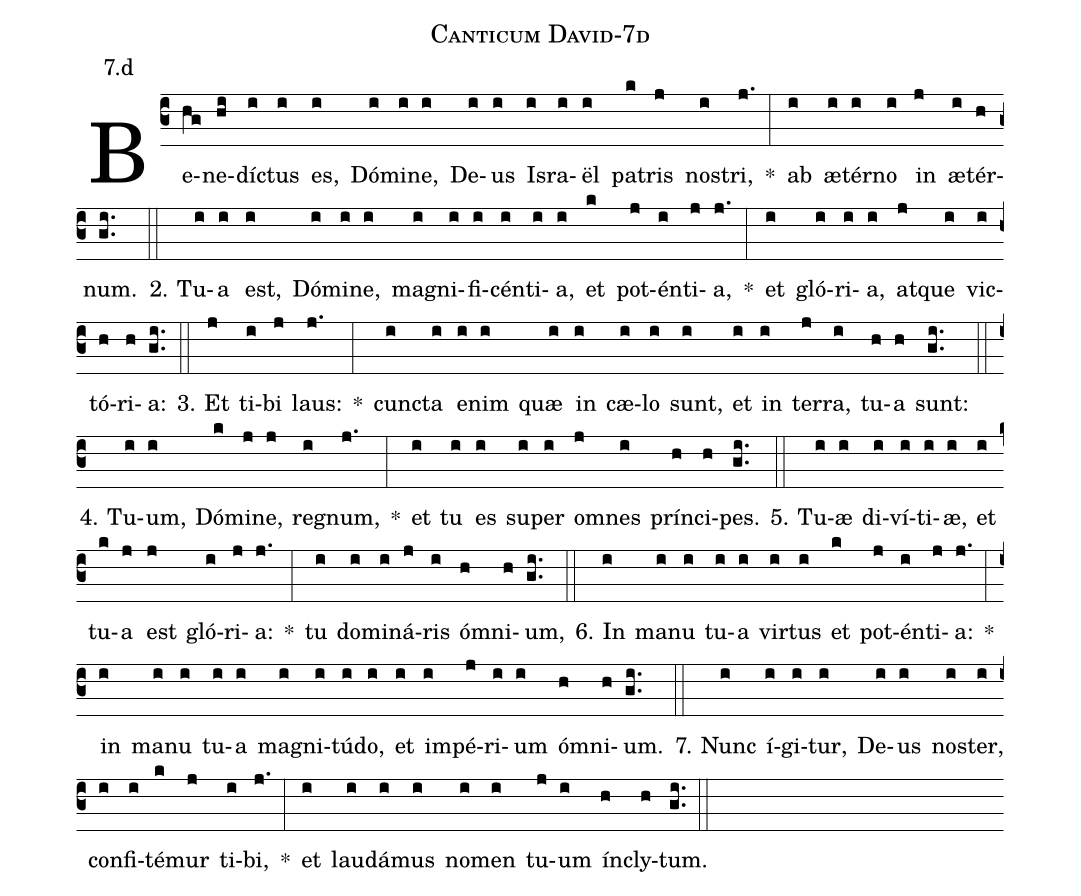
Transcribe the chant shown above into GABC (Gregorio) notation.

name: Canticum David-7d;
annotation: 7.d;
%%
(c3)Be(hg)ne(hi)díc(i)tus(i) es,(i) Dó(i)mi(i)ne,(i) De(i)us(i) Is(i)ra(i)ël(i) pa(k)tris(j) nos(i)tri,(j.) *(:) ab(i) æ(i)tér(i)no(i) in(j) æ(i)tér(h)num.(gi..) (::)
2. Tu(i)a(i) est,(i) Dó(i)mi(i)ne,(i) ma(i)gni(i)fi(i)cén(i)ti(i)a,(i) et(k) pot(j)én(i)ti(j)a,(j.) *(:) et(i) gló(i)ri(i)a,(i) at(j)que(i) vic(i)tó(h)ri(h)a:(gi..) (::)
3. Et(j) ti(i)bi(j) laus:(j.) *(:) cunc(i)ta(i) e(i)nim(i) quæ(i) in(i) cæ(i)lo(i) sunt,(i) et(i) in(i) ter(j)ra,(i) tu(h)a(h) sunt:(gi..) (::)
4. Tu(i)um,(i) Dó(k)mi(j)ne,(j) re(i)gnum,(j.) *(:) et(i) tu(i) es(i) su(i)per(i) om(j)nes(i) prín(h)ci(h)pes.(gi..) (::)
5. Tu(i)æ(i) di(i)ví(i)ti(i)æ,(i) et(i) tu(k)a(j) est(j) gló(i)ri(j)a:(j.) *(:) tu(i) do(i)mi(i)ná(j)ris(i) óm(h)ni(h)um,(gi..) (::)
6. In(i) ma(i)nu(i) tu(i)a(i) vir(i)tus(i) et(k) pot(j)én(i)ti(j)a:(j.) *(:) in(i) ma(i)nu(i) tu(i)a(i) ma(i)gni(i)tú(i)do,(i) et(i) im(i)pé(j)ri(i)um(i) óm(h)ni(h)um.(gi..) (::)
7. Nunc(i) í(i)gi(i)tur,(i) De(i)us(i) nos(i)ter,(i) con(i)fi(i)té(k)mur(j) ti(i)bi,(j.) *(:) et(i) lau(i)dá(i)mus(i) no(i)men(i) tu(j)um(i) ín(h)cly(h)tum.(gi..) (::)
